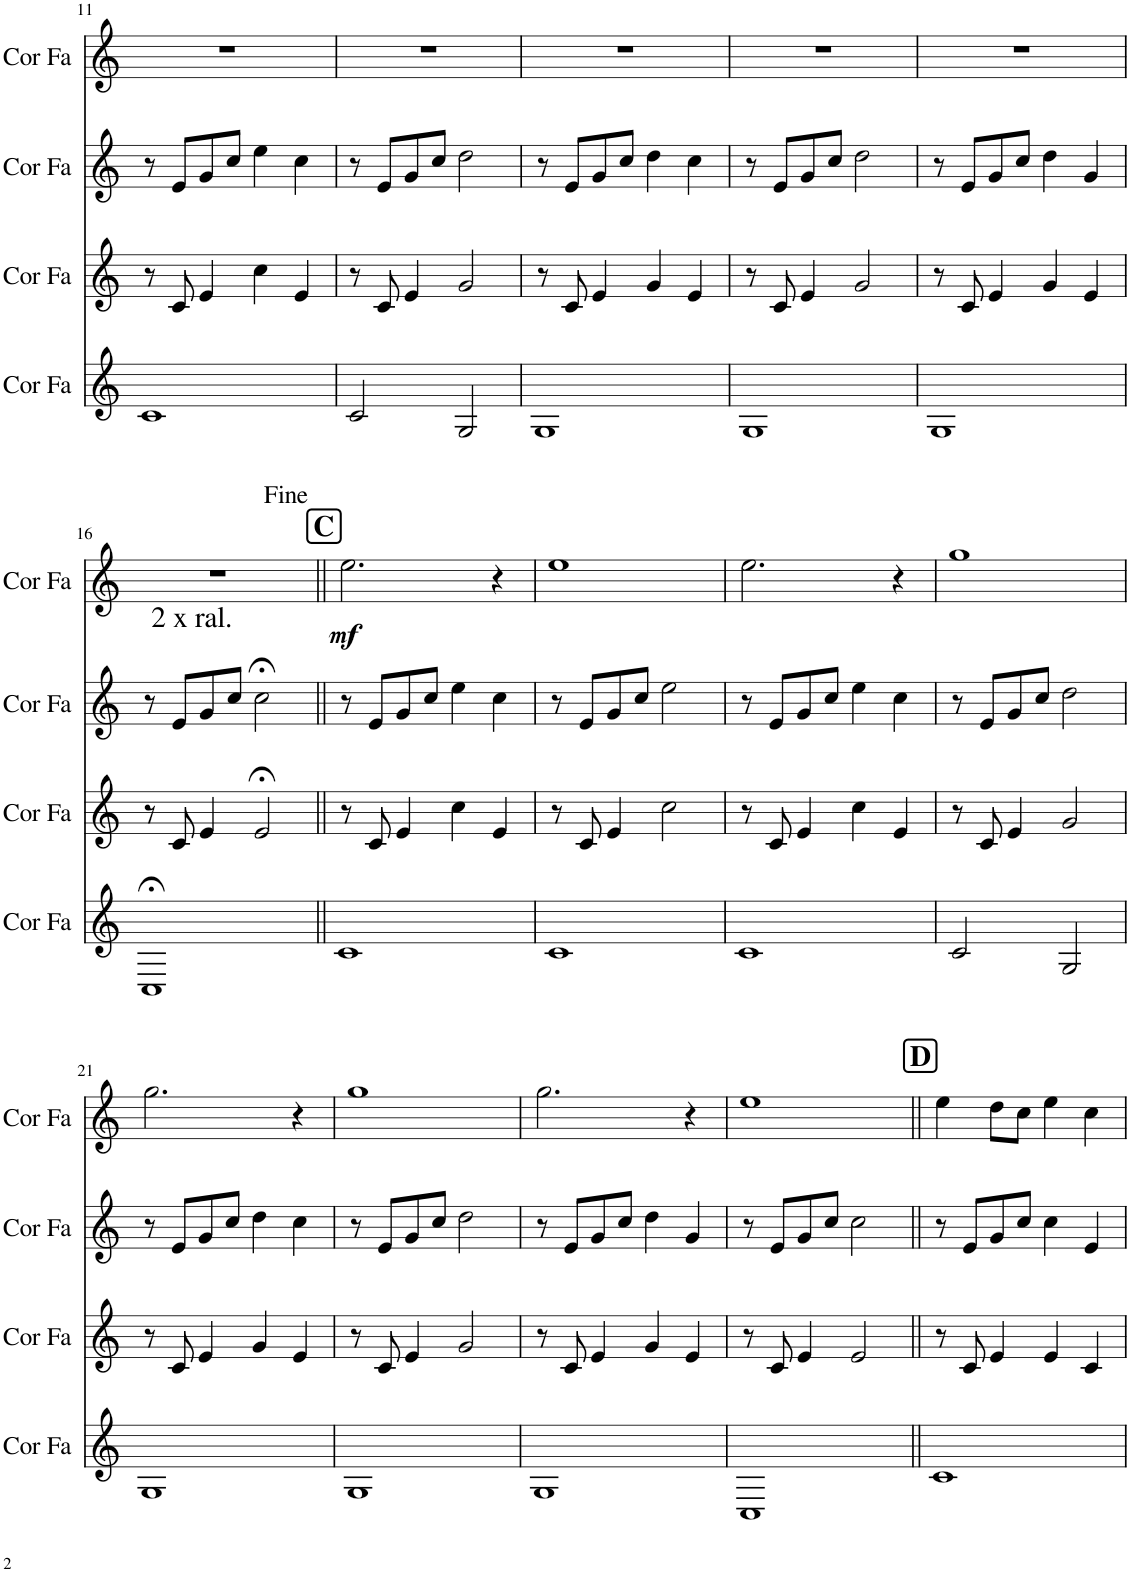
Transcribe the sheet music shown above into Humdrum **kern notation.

**kern	**kern	**kern	**kern	**dynam
*part4	*part3	*part2	*part1	*part1
*staff4	*staff3	*staff2	*staff1	*staff1
*I"Cor en Fa	*I"Cor en Fa	*I"Cor en Fa	*I"Cor en Fa	*
*I'Cor Fa	*I'Cor Fa	*I'Cor Fa	*I'Cor Fa	*
!!LO:PB:g=z
*clefG2	*clefG2	*clefG2	*clefG2	*
*Trd4c7	*Trd4c7	*Trd4c7	*Trd4c7	*
*k[]	*k[]	*k[]	*k[]	*
*M4/4	*M4/4	*M4/4	*M4/4	*
=11	=11	=11	=11	=11
1c	8r	8r	1r	.
.	8c/	8e/L	.	.
.	4e/	8g/	.	.
.	.	8cc/J	.	.
.	4cc\	4ee\	.	.
.	4e/	4cc\	.	.
=12	=12	=12	=12	=12
2c/	8r	8r	1r	.
.	8c/	8e/L	.	.
.	4e/	8g/	.	.
.	.	8cc/J	.	.
2G/	2g/	2dd\	.	.
=13	=13	=13	=13	=13
1G	8r	8r	1r	.
.	8c/	8e/L	.	.
.	4e/	8g/	.	.
.	.	8cc/J	.	.
.	4g/	4dd\	.	.
.	4e/	4cc\	.	.
=14	=14	=14	=14	=14
1G	8r	8r	1r	.
.	8c/	8e/L	.	.
.	4e/	8g/	.	.
.	.	8cc/J	.	.
.	2g/	2dd\	.	.
=15	=15	=15	=15	=15
1G	8r	8r	1r	.
.	8c/	8e/L	.	.
.	4e/	8g/	.	.
.	.	8cc/J	.	.
.	4g/	4dd\	.	.
.	4e/	4g/	.	.
!!LO:LB:g=z
=16	=16	=16	=16	=16
!	!	!LO:TX:a:t=2 x ral.	!	!
1C;<	8r	8r	1r	.
.	8c/	8e/L	.	.
.	4e/	8g/	.	.
.	.	8cc/J	.	.
.	2e;</	2cc;<\	.	.
!!LO:REH:place=s1:a:B:cj:fs=14:t=C
=17||	=17||	=17||	=17||	=17||
!	!	!	!	!LO:DY:b
1c	8r	8r	2.ee\	mf
.	8c/	8e/L	.	.
.	4e/	8g/	.	.
.	.	8cc/J	.	.
.	4cc\	4ee\	.	.
.	4e/	4cc\	4r	.
=18	=18	=18	=18	=18
1c	8r	8r	1ee	.
.	8c/	8e/L	.	.
.	4e/	8g/	.	.
.	.	8cc/J	.	.
.	2cc\	2ee\	.	.
=19	=19	=19	=19	=19
1c	8r	8r	2.ee\	.
.	8c/	8e/L	.	.
.	4e/	8g/	.	.
.	.	8cc/J	.	.
.	4cc\	4ee\	.	.
.	4e/	4cc\	4r	.
=20	=20	=20	=20	=20
2c/	8r	8r	1gg	.
.	8c/	8e/L	.	.
.	4e/	8g/	.	.
.	.	8cc/J	.	.
2G/	2g/	2dd\	.	.
!!LO:LB:g=z
=21	=21	=21	=21	=21
1G	8r	8r	2.gg\	.
.	8c/	8e/L	.	.
.	4e/	8g/	.	.
.	.	8cc/J	.	.
.	4g/	4dd\	.	.
.	4e/	4cc\	4r	.
=22	=22	=22	=22	=22
1G	8r	8r	1gg	.
.	8c/	8e/L	.	.
.	4e/	8g/	.	.
.	.	8cc/J	.	.
.	2g/	2dd\	.	.
=23	=23	=23	=23	=23
1G	8r	8r	2.gg\	.
.	8c/	8e/L	.	.
.	4e/	8g/	.	.
.	.	8cc/J	.	.
.	4g/	4dd\	.	.
.	4e/	4g/	4r	.
=24	=24	=24	=24	=24
1C	8r	8r	1ee	.
.	8c/	8e/L	.	.
.	4e/	8g/	.	.
.	.	8cc/J	.	.
.	2e/	2cc\	.	.
!!LO:REH:place=s1:a:B:cj:fs=14:t=D
=25||	=25||	=25||	=25||	=25||
1c	8r	8r	4ee\	.
.	8c/	8e/L	.	.
.	4e/	8g/	8dd\L	.
.	.	8cc/J	8cc\J	.
.	4e/	4cc\	4ee\	.
.	4c/	4e/	4cc\	.
=	=	=	=	=
*-	*-	*-	*-	*-
